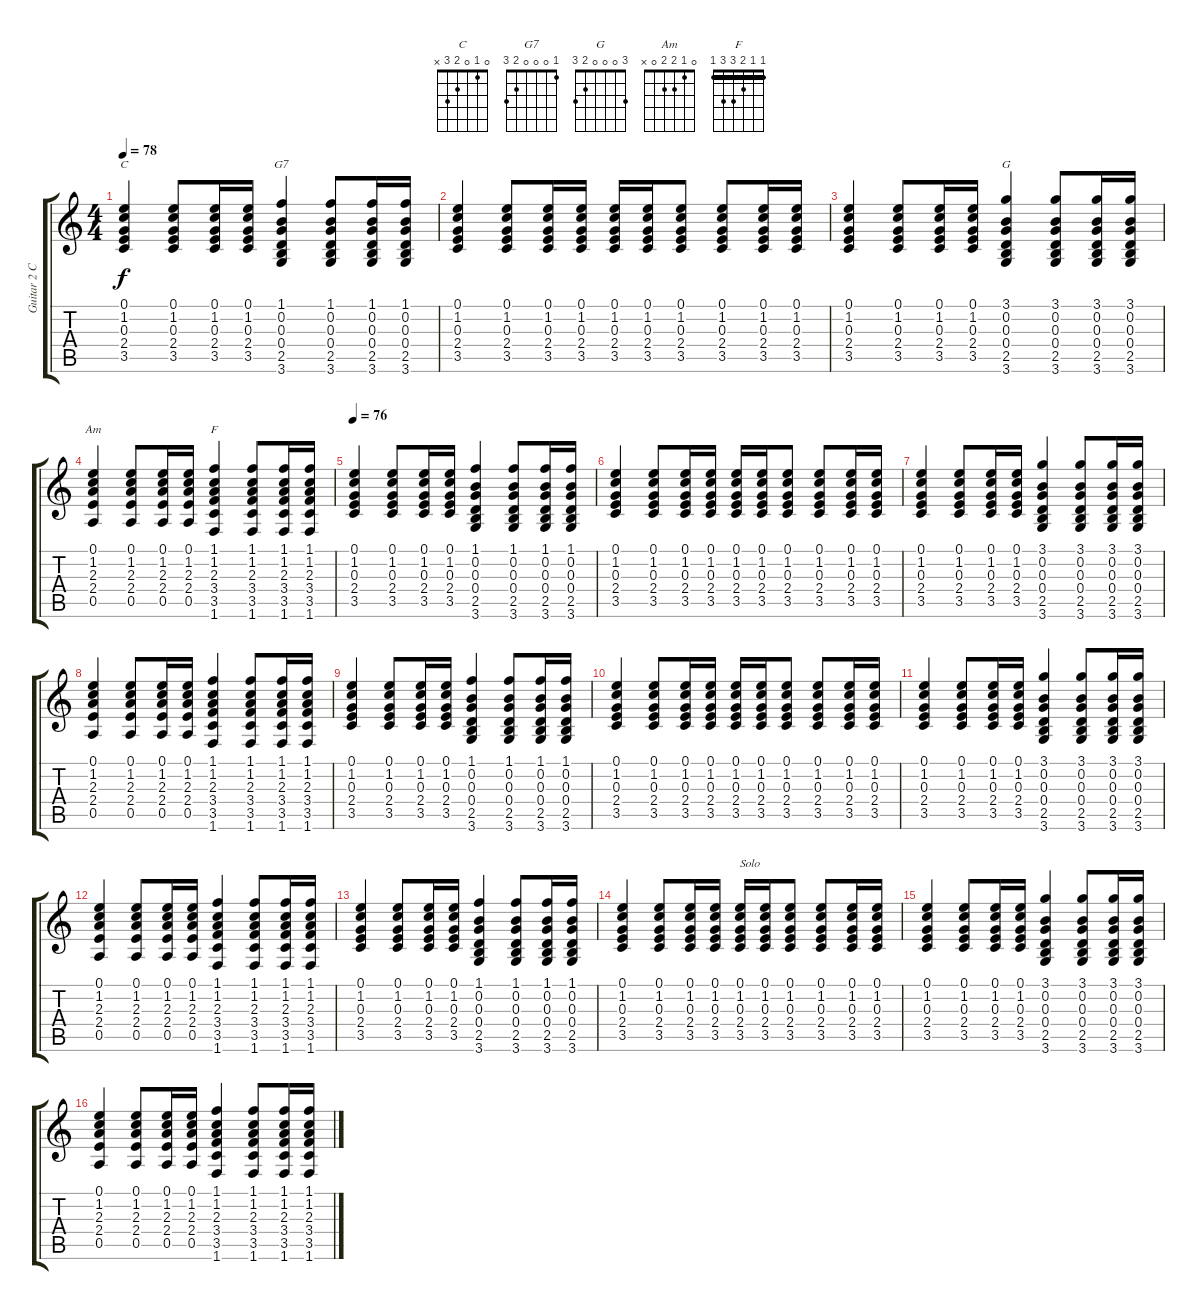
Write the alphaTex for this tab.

\track ("Guitar 2 Chord" "Guitar 2 C") {instrument acousticguitarsteel}
\staff {score tabs}
\tuning (E4 B3 G3 D3 A2 E2) {hide}
\chord ("C" 0 1 0 2 3 x)
\chord ("G7" 1 0 0 0 2 3)
\chord ("G" 3 0 0 0 2 3)
\chord ("Am" 0 1 2 2 0 x)
\chord ("F" 1 1 2 3 3 1) {barre 1}
\ts (4 4)
\tempo 78
\clef g2
\ks c
(0.1 1.2 0.3 2.4 3.5).4{ch "C" dy f} (0.1 1.2 0.3 2.4 3.5).8 (0.1 1.2 0.3 2.4 3.5).16 (0.1 1.2 0.3 2.4 3.5).16 (1.1 0.2 0.3 0.4 2.5 3.6).4{ch "G7"} (1.1 0.2 0.3 0.4 2.5 3.6).8 (1.1 0.2 0.3 0.4 2.5 3.6).16 (1.1 0.2 0.3 0.4 2.5 3.6).16 |
(0.1 1.2 0.3 2.4 3.5).4 (0.1 1.2 0.3 2.4 3.5).8 (0.1 1.2 0.3 2.4 3.5).16 (0.1 1.2 0.3 2.4 3.5).16 (0.1 1.2 0.3 2.4 3.5).16 (0.1 1.2 0.3 2.4 3.5).16 (0.1 1.2 0.3 2.4 3.5).8 (0.1 1.2 0.3 2.4 3.5).8 (0.1 1.2 0.3 2.4 3.5).16 (0.1 1.2 0.3 2.4 3.5).16 |
(0.1 1.2 0.3 2.4 3.5).4 (0.1 1.2 0.3 2.4 3.5).8 (0.1 1.2 0.3 2.4 3.5).16 (0.1 1.2 0.3 2.4 3.5).16 (3.1 0.2 0.3 0.4 2.5 3.6).4{ch "G"} (3.1 0.2 0.3 0.4 2.5 3.6).8 (3.1 0.2 0.3 0.4 2.5 3.6).16 (3.1 0.2 0.3 0.4 2.5 3.6).16 |
(0.1 1.2 2.3 2.4 0.5).4{ch "Am"} (0.1 1.2 2.3 2.4 0.5).8 (0.1 1.2 2.3 2.4 0.5).16 (0.1 1.2 2.3 2.4 0.5).16 (1.1 1.2 2.3 3.4 3.5 1.6).4{ch "F"} (1.1 1.2 2.3 3.4 3.5 1.6).8 (1.1 1.2 2.3 3.4 3.5 1.6).16 (1.1 1.2 2.3 3.4 3.5 1.6).16 |
\tempo 76
(0.1 1.2 0.3 2.4 3.5).4 (0.1 1.2 0.3 2.4 3.5).8 (0.1 1.2 0.3 2.4 3.5).16 (0.1 1.2 0.3 2.4 3.5).16 (1.1 0.2 0.3 0.4 2.5 3.6).4 (1.1 0.2 0.3 0.4 2.5 3.6).8 (1.1 0.2 0.3 0.4 2.5 3.6).16 (1.1 0.2 0.3 0.4 2.5 3.6).16 |
(0.1 1.2 0.3 2.4 3.5).4 (0.1 1.2 0.3 2.4 3.5).8 (0.1 1.2 0.3 2.4 3.5).16 (0.1 1.2 0.3 2.4 3.5).16 (0.1 1.2 0.3 2.4 3.5).16 (0.1 1.2 0.3 2.4 3.5).16 (0.1 1.2 0.3 2.4 3.5).8 (0.1 1.2 0.3 2.4 3.5).8 (0.1 1.2 0.3 2.4 3.5).16 (0.1 1.2 0.3 2.4 3.5).16 |
(0.1 1.2 0.3 2.4 3.5).4 (0.1 1.2 0.3 2.4 3.5).8 (0.1 1.2 0.3 2.4 3.5).16 (0.1 1.2 0.3 2.4 3.5).16 (3.1 0.2 0.3 0.4 2.5 3.6).4 (3.1 0.2 0.3 0.4 2.5 3.6).8 (3.1 0.2 0.3 0.4 2.5 3.6).16 (3.1 0.2 0.3 0.4 2.5 3.6).16 |
(0.1 1.2 2.3 2.4 0.5).4 (0.1 1.2 2.3 2.4 0.5).8 (0.1 1.2 2.3 2.4 0.5).16 (0.1 1.2 2.3 2.4 0.5).16 (1.1 1.2 2.3 3.4 3.5 1.6).4 (1.1 1.2 2.3 3.4 3.5 1.6).8 (1.1 1.2 2.3 3.4 3.5 1.6).16 (1.1 1.2 2.3 3.4 3.5 1.6).16 |
(0.1 1.2 0.3 2.4 3.5).4 (0.1 1.2 0.3 2.4 3.5).8 (0.1 1.2 0.3 2.4 3.5).16 (0.1 1.2 0.3 2.4 3.5).16 (1.1 0.2 0.3 0.4 2.5 3.6).4 (1.1 0.2 0.3 0.4 2.5 3.6).8 (1.1 0.2 0.3 0.4 2.5 3.6).16 (1.1 0.2 0.3 0.4 2.5 3.6).16 |
(0.1 1.2 0.3 2.4 3.5).4 (0.1 1.2 0.3 2.4 3.5).8 (0.1 1.2 0.3 2.4 3.5).16 (0.1 1.2 0.3 2.4 3.5).16 (0.1 1.2 0.3 2.4 3.5).16 (0.1 1.2 0.3 2.4 3.5).16 (0.1 1.2 0.3 2.4 3.5).8 (0.1 1.2 0.3 2.4 3.5).8 (0.1 1.2 0.3 2.4 3.5).16 (0.1 1.2 0.3 2.4 3.5).16 |
(0.1 1.2 0.3 2.4 3.5).4 (0.1 1.2 0.3 2.4 3.5).8 (0.1 1.2 0.3 2.4 3.5).16 (0.1 1.2 0.3 2.4 3.5).16 (3.1 0.2 0.3 0.4 2.5 3.6).4 (3.1 0.2 0.3 0.4 2.5 3.6).8 (3.1 0.2 0.3 0.4 2.5 3.6).16 (3.1 0.2 0.3 0.4 2.5 3.6).16 |
(0.1 1.2 2.3 2.4 0.5).4 (0.1 1.2 2.3 2.4 0.5).8 (0.1 1.2 2.3 2.4 0.5).16 (0.1 1.2 2.3 2.4 0.5).16 (1.1 1.2 2.3 3.4 3.5 1.6).4 (1.1 1.2 2.3 3.4 3.5 1.6).8 (1.1 1.2 2.3 3.4 3.5 1.6).16 (1.1 1.2 2.3 3.4 3.5 1.6).16 |
(0.1 1.2 0.3 2.4 3.5).4 (0.1 1.2 0.3 2.4 3.5).8 (0.1 1.2 0.3 2.4 3.5).16 (0.1 1.2 0.3 2.4 3.5).16 (1.1 0.2 0.3 0.4 2.5 3.6).4 (1.1 0.2 0.3 0.4 2.5 3.6).8 (1.1 0.2 0.3 0.4 2.5 3.6).16 (1.1 0.2 0.3 0.4 2.5 3.6).16 |
(0.1 1.2 0.3 2.4 3.5).4 (0.1 1.2 0.3 2.4 3.5).8 (0.1 1.2 0.3 2.4 3.5).16 (0.1 1.2 0.3 2.4 3.5).16 (0.1 1.2 0.3 2.4 3.5).16{txt "Solo"} (0.1 1.2 0.3 2.4 3.5).16 (0.1 1.2 0.3 2.4 3.5).8 (0.1 1.2 0.3 2.4 3.5).8 (0.1 1.2 0.3 2.4 3.5).16 (0.1 1.2 0.3 2.4 3.5).16 |
(0.1 1.2 0.3 2.4 3.5).4 (0.1 1.2 0.3 2.4 3.5).8 (0.1 1.2 0.3 2.4 3.5).16 (0.1 1.2 0.3 2.4 3.5).16 (3.1 0.2 0.3 0.4 2.5 3.6).4 (3.1 0.2 0.3 0.4 2.5 3.6).8 (3.1 0.2 0.3 0.4 2.5 3.6).16 (3.1 0.2 0.3 0.4 2.5 3.6).16 |
(0.1 1.2 2.3 2.4 0.5).4 (0.1 1.2 2.3 2.4 0.5).8 (0.1 1.2 2.3 2.4 0.5).16 (0.1 1.2 2.3 2.4 0.5).16 (1.1 1.2 2.3 3.4 3.5 1.6).4 (1.1 1.2 2.3 3.4 3.5 1.6).8 (1.1 1.2 2.3 3.4 3.5 1.6).16 (1.1 1.2 2.3 3.4 3.5 1.6).16
